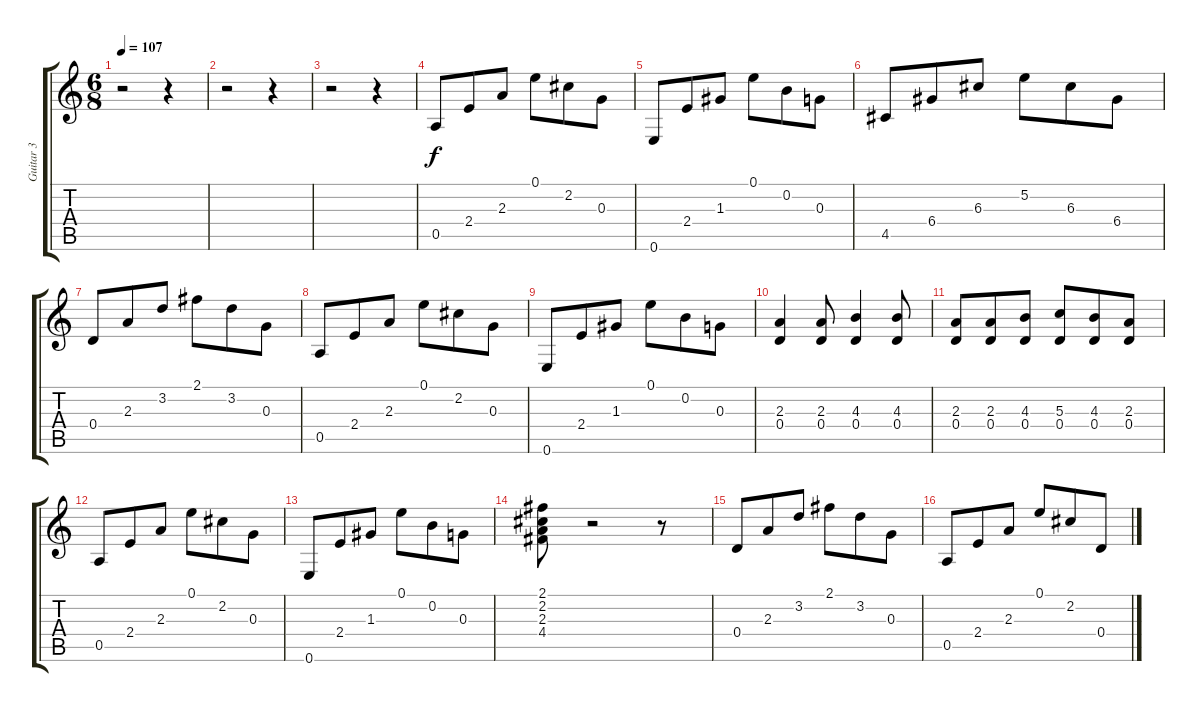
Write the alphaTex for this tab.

\track ("Guitar 3" "Guitar 3") {instrument electricguitarclean}
\staff {score tabs}
\tuning (E4 B3 G3 D3 A2 E2) {hide}
\ts (6 8)
\tempo 107
\clef g2
\ks c
r.2{dy f} r.4 |
r.2 r.4 |
r.2 r.4 |
0.5.8 2.4.8 2.3.8 0.1.8 2.2.8 0.3.8 |
0.6.8 2.4.8 1.3.8 0.1.8 0.2.8 0.3.8 |
4.5.8 6.4.8 6.3.8 5.2.8 6.3.8 6.4.8 |
0.4.8 2.3.8 3.2.8 2.1.8 3.2.8 0.3.8 |
0.5.8 2.4.8 2.3.8 0.1.8 2.2.8 0.3.8 |
0.6.8 2.4.8 1.3.8 0.1.8 0.2.8 0.3.8 |
(2.3 0.4).4 (2.3 0.4).8 (4.3 0.4).4 (4.3 0.4).8 |
(2.3 0.4).8 (2.3 0.4).8 (4.3 0.4).8 (5.3 0.4).8 (4.3 0.4).8 (2.3 0.4).8 |
0.5.8 2.4.8 2.3.8 0.1.8 2.2.8 0.3.8 |
0.6.8 2.4.8 1.3.8 0.1.8 0.2.8 0.3.8 |
(2.1 2.2 2.3 4.4).8 r.2 r.8 |
0.4.8 2.3.8 3.2.8 2.1.8 3.2.8 0.3.8 |
0.5.8 2.4.8 2.3.8 0.1.8 2.2.8 0.4.8
